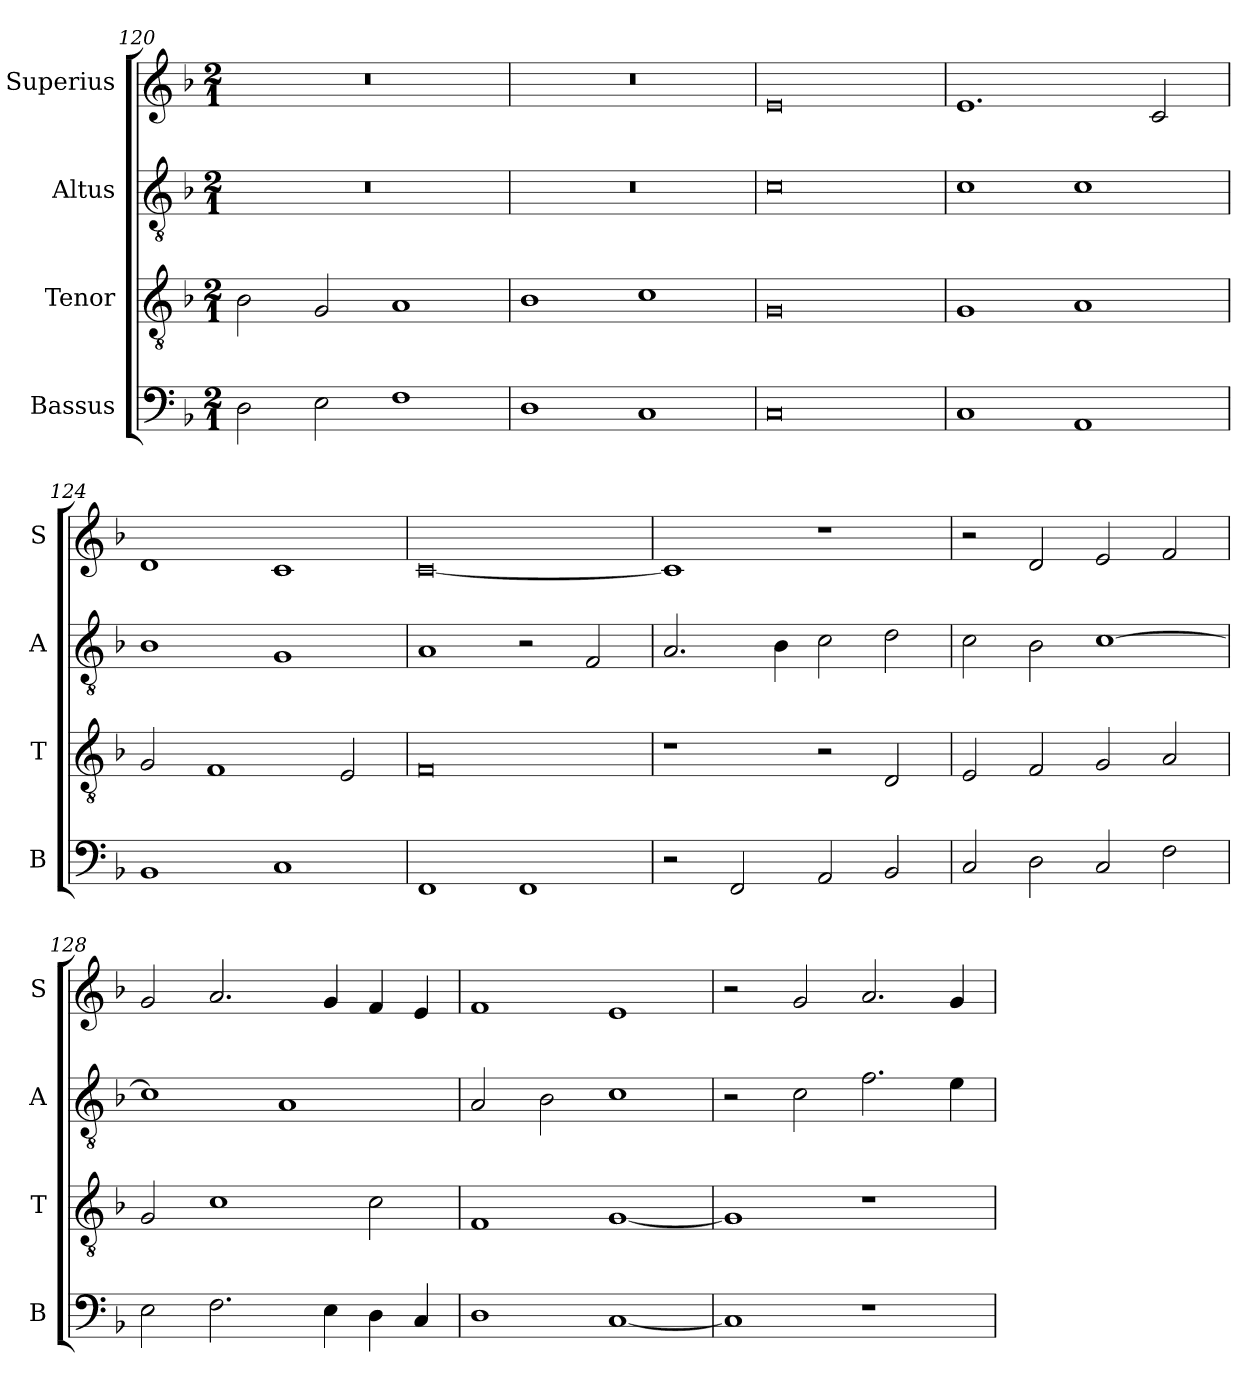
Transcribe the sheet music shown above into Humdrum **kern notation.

**kern	**kern	**kern	**kern
*part4	*part3	*part2	*part1
*staff4	*staff3	*staff2	*staff1
*I"Bassus	*I"Tenor	*I"Altus	*I"Superius
*I'B	*I'T	*I'A	*I'S
*clefF4	*clefGv2	*clefGv2	*clefG2
*k[b-]	*k[b-]	*k[b-]	*k[b-]
*F:	*F:	*F:	*F:
*M2/1	*M2/1	*M2/1	*M2/1
=120	=120	=120	=120
2D	2B-	0r	0r
2E	2G	.	.
1F	1A	.	.
=121	=121	=121	=121
1D	1B-	0r	0r
1C	1c	.	.
=122	=122	=122	=122
0C	0G	0c	0e
=123	=123	=123	=123
1C	1G	1c	1.e
1AA	1A	1c	.
.	.	.	2c
=124	=124	=124	=124
1BB-	2G	1B-	1d
.	1F	.	.
1C	.	1G	1c
.	2E	.	.
=125	=125	=125	=125
1FF	0F	1A	[0c
1FF	.	2r	.
.	.	2F	.
=126	=126	=126	=126
2r	1r	2.A	1c]
2FF	.	.	.
.	.	4B-	.
2AA	2r	2c	1r
2BB-	2D	2d	.
=127	=127	=127	=127
2C	2E	2c	2r
2D	2F	2B-	2d
2C	2G	[1c	2e
2F	2A	.	2f
=128	=128	=128	=128
2E	2G	1c]	2g
2.F	1c	.	2.a
.	.	1A	.
4E	.	.	4g
4D	2c	.	4f
4C	.	.	4e
=129	=129	=129	=129
1D	1F	2A	1f
.	.	2B-	.
[1C	[1G	1c	1e
=130	=130	=130	=130
1C]	1G]	2r	2r
.	.	2c	2g
1r	1r	2.f	2.a
.	.	4e	4g
=	=	=	=
*-	*-	*-	*-
